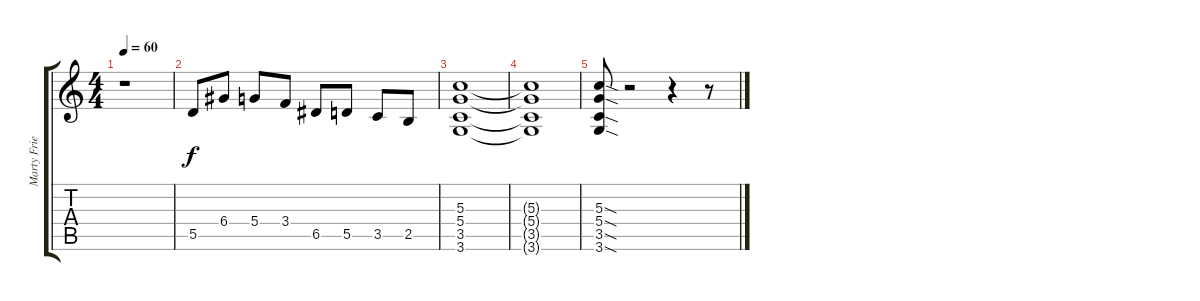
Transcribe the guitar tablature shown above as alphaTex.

\track ("Marty Friedman Rythm" "Marty Frie") {instrument distortionguitar}
\staff {score tabs}
\tuning (E4 B3 G3 D3 A2 E2) {hide}
\ts (4 4)
\tempo 60
\clef g2
\ks c
r.1{dy f} |
5.5.8 6.4.8{balance 12} 5.4.8 3.4.8 6.5.8 5.5.8 3.5.8 2.5.8 |
(5.3 5.4 3.5 3.6).1 |
(5.3{t} 5.4{t} 3.5{t} 3.6{t}).1 |
(5.3{sod} 5.4{sod} 3.5{sod} 3.6{sod}).8 r.2 r.4 r.8
